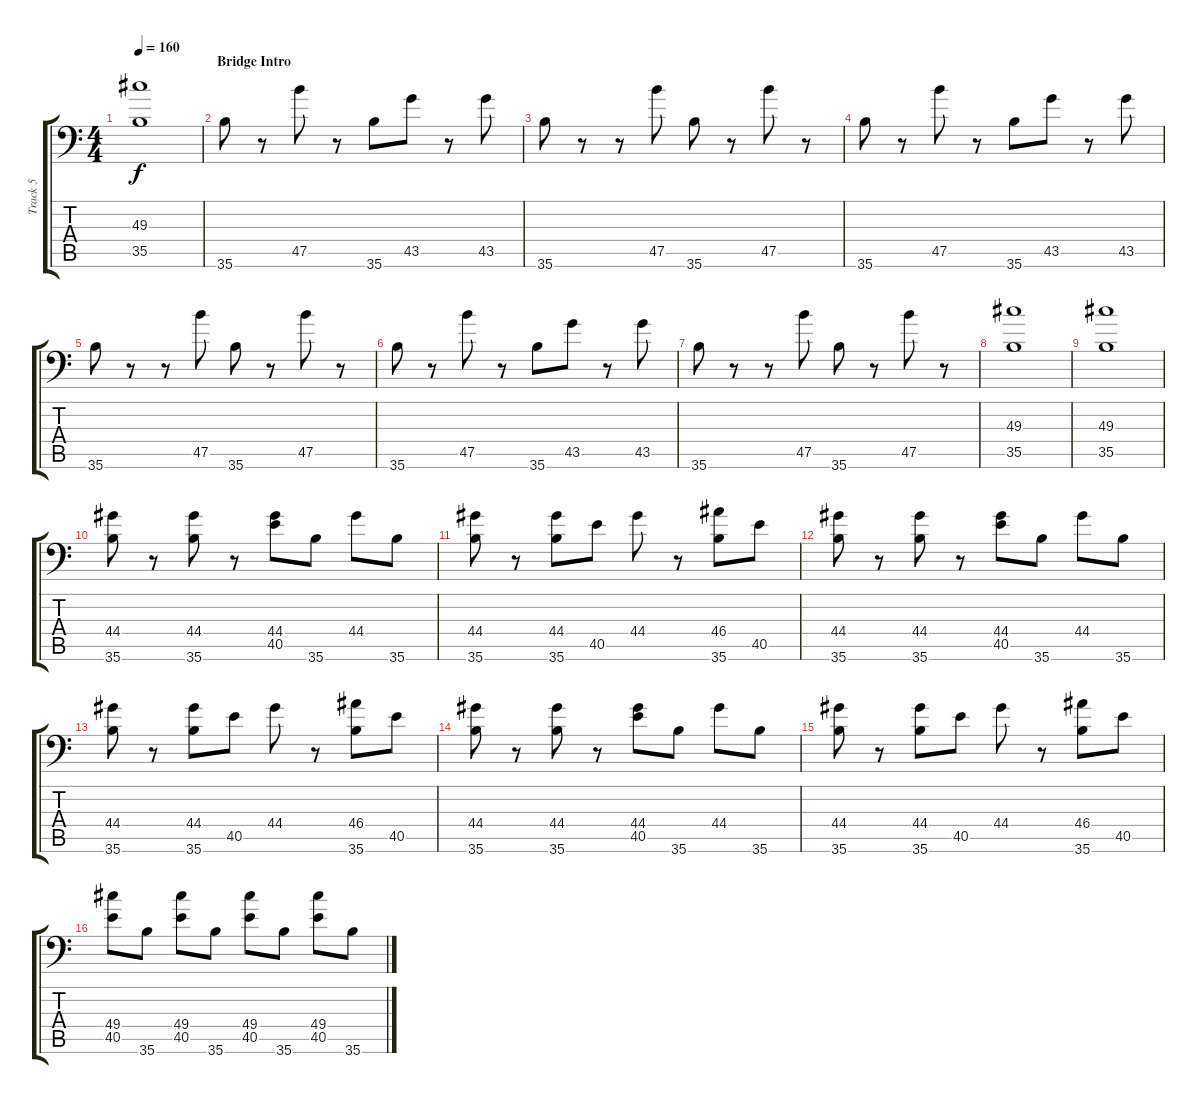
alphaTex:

\track ("Track 5" "Track 5") {instrument acousticgrandpiano}
\staff {score tabs}
\tuning (C-1 C-1 C-1 C-1 C-1 C-1) {hide}
\ts (4 4)
\tempo 160
\clef f4
\ks c
(49.3 35.5).1{dy f} |
\section ("" "Bridge Intro")
35.6.8 r.8 47.5.8 r.8 35.6.8 43.5.8 r.8 43.5.8 |
35.6.8 r.8 r.8 47.5.8 35.6.8 r.8 47.5.8 r.8 |
35.6.8 r.8 47.5.8 r.8 35.6.8 43.5.8 r.8 43.5.8 |
35.6.8 r.8 r.8 47.5.8 35.6.8 r.8 47.5.8 r.8 |
35.6.8 r.8 47.5.8 r.8 35.6.8 43.5.8 r.8 43.5.8 |
35.6.8 r.8 r.8 47.5.8 35.6.8 r.8 47.5.8 r.8 |
(49.3 35.5).1 |
(49.3 35.5).1 |
(44.4 35.6).8 r.8 (44.4 35.6).8 r.8 (44.4 40.5).8 35.6.8 44.4.8 35.6.8 |
(44.4 35.6).8 r.8 (44.4 35.6).8 40.5.8 44.4.8 r.8 (46.4 35.6).8 40.5.8 |
(44.4 35.6).8 r.8 (44.4 35.6).8 r.8 (44.4 40.5).8 35.6.8 44.4.8 35.6.8 |
(44.4 35.6).8 r.8 (44.4 35.6).8 40.5.8 44.4.8 r.8 (46.4 35.6).8 40.5.8 |
(44.4 35.6).8 r.8 (44.4 35.6).8 r.8 (44.4 40.5).8 35.6.8 44.4.8 35.6.8 |
(44.4 35.6).8 r.8 (44.4 35.6).8 40.5.8 44.4.8 r.8 (46.4 35.6).8 40.5.8 |
(49.4 40.5).8 35.6.8 (49.4 40.5).8 35.6.8 (49.4 40.5).8 35.6.8 (49.4 40.5).8 35.6.8
